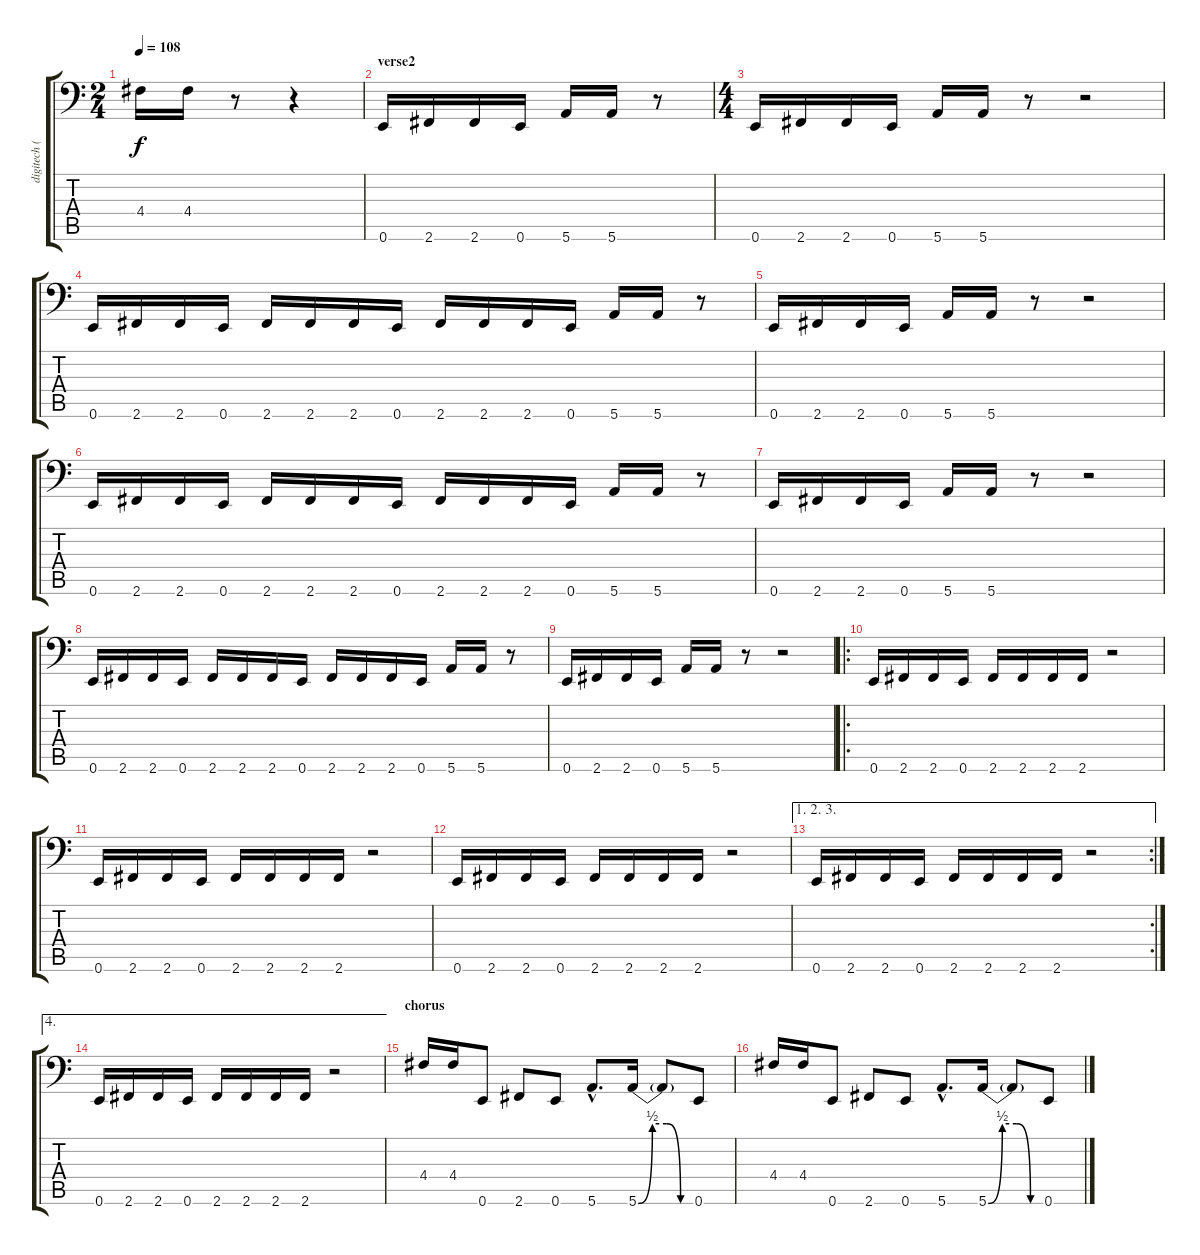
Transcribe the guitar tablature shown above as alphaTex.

\track ("digitech (F5-note)" "digitech (") {instrument distortionguitar}
\staff {score tabs}
\tuning (E3 B2 G2 D2 A1 E1) {hide}
\ts (2 4)
\tempo 108
\clef f4
\ks c
4.4.16{dy f} 4.4.16 r.8 r.4 |
\section ("" "verse2")
0.6.16 2.6.16 2.6.16 0.6.16 5.6.16 5.6.16 r.8 |
\ts (4 4)
0.6.16 2.6.16 2.6.16 0.6.16 5.6.16 5.6.16 r.8 r.2 |
0.6.16 2.6.16 2.6.16 0.6.16 2.6.16 2.6.16 2.6.16 0.6.16 2.6.16 2.6.16 2.6.16 0.6.16 5.6.16 5.6.16 r.8 |
0.6.16 2.6.16 2.6.16 0.6.16 5.6.16 5.6.16 r.8 r.2 |
0.6.16 2.6.16 2.6.16 0.6.16 2.6.16 2.6.16 2.6.16 0.6.16 2.6.16 2.6.16 2.6.16 0.6.16 5.6.16 5.6.16 r.8 |
0.6.16 2.6.16 2.6.16 0.6.16 5.6.16 5.6.16 r.8 r.2 |
0.6.16 2.6.16 2.6.16 0.6.16 2.6.16 2.6.16 2.6.16 0.6.16 2.6.16 2.6.16 2.6.16 0.6.16 5.6.16 5.6.16 r.8 |
0.6.16 2.6.16 2.6.16 0.6.16 5.6.16 5.6.16 r.8 r.2 |
\ro
0.6.16 2.6.16 2.6.16 0.6.16 2.6.16 2.6.16 2.6.16 2.6.16 r.2 |
0.6.16 2.6.16 2.6.16 0.6.16 2.6.16 2.6.16 2.6.16 2.6.16 r.2 |
0.6.16 2.6.16 2.6.16 0.6.16 2.6.16 2.6.16 2.6.16 2.6.16 r.2 |
\ae (1 2 3)
\rc 2
0.6.16 2.6.16 2.6.16 0.6.16 2.6.16 2.6.16 2.6.16 2.6.16 r.2 |
\ae 4
0.6.16 2.6.16 2.6.16 0.6.16 2.6.16 2.6.16 2.6.16 2.6.16 r.2 |
\section ("" "chorus")
4.4.16 4.4.16 0.6.8 2.6.8 0.6.8 5.6{hac}.8{d} 5.6{be (custom 0 0 15 2 30 2 45 0 60 0)}.16 5.6{t}.8 0.6.8 |
4.4.16 4.4.16 0.6.8 2.6.8 0.6.8 5.6{hac}.8{d} 5.6{be (custom 0 0 15 2 30 2 45 0 60 0)}.16 5.6{t}.8 0.6.8
